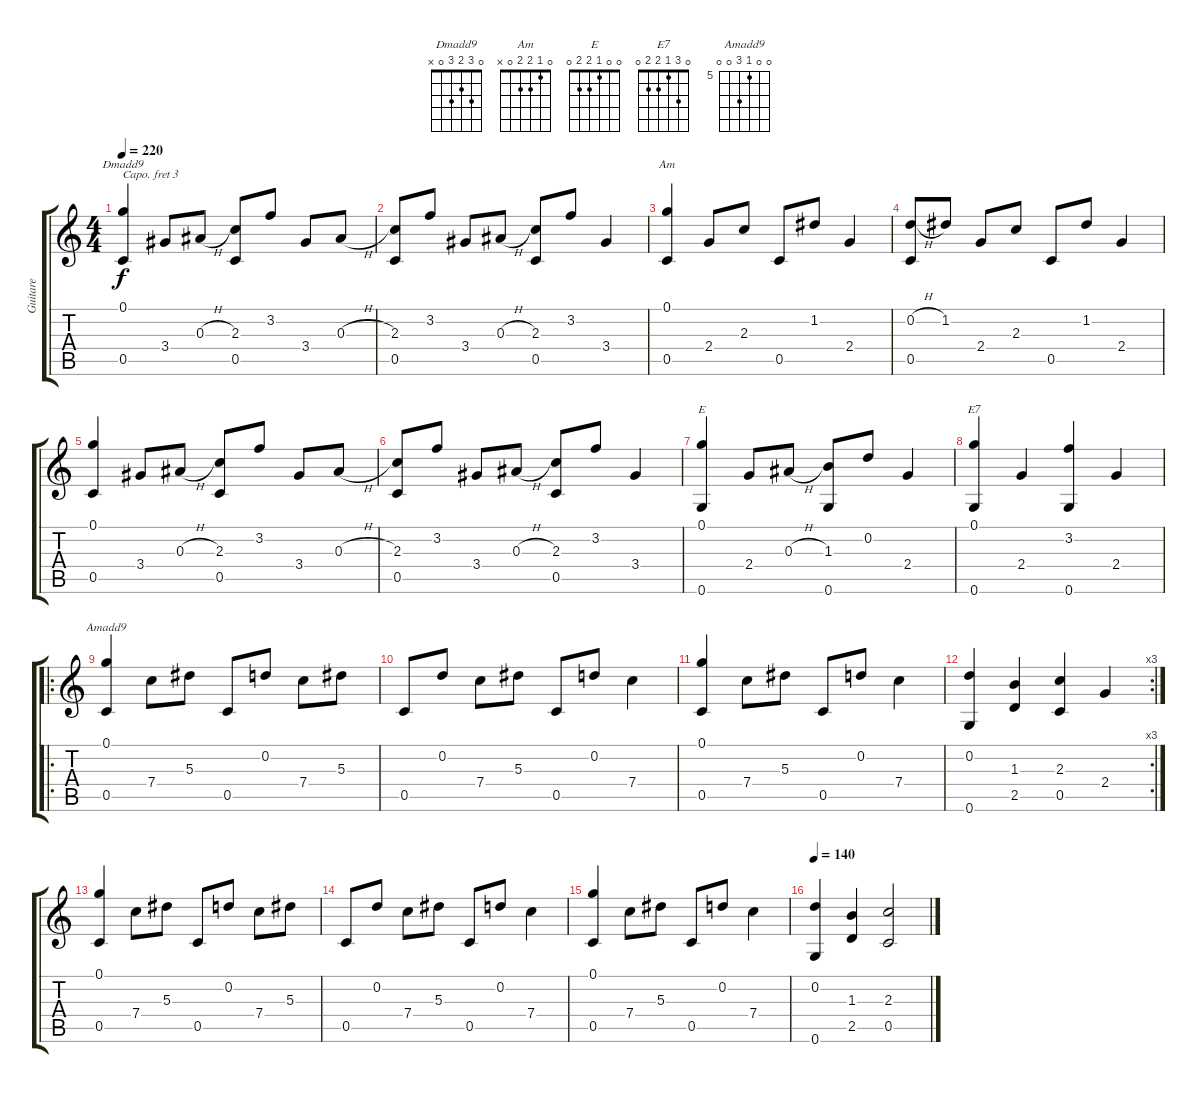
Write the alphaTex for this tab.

\track ("Guitare" "Guitare") {instrument acousticguitarnylon}
\staff {score tabs}
\capo 3
\tuning (E4 B3 G3 D3 A2 E2) {hide}
\chord ("Dmadd9" 0 3 2 3 0 x)
\chord ("Am" 0 1 2 2 0 x)
\chord ("E" 0 0 1 2 2 0)
\chord ("E7" 0 3 1 2 2 0)
\chord ("Amadd9" 0 0 5 7 0 0) {firstfret 5}
\ts (4 4)
\tempo 220
\clef g2
\ks c
(0.1 0.5).4{ch "Dmadd9" dy f} 3.4.8 0.3{h}.8 (2.3 0.5).8 3.2.8 3.4.8 0.3{h}.8 |
(2.3 0.5).8 3.2.8 3.4.8 0.3{h}.8 (2.3 0.5).8 3.2.8 3.4.4 |
(0.1 0.5).4{ch "Am"} 2.4.8 2.3.8 0.5.8 1.2.8 2.4.4 |
(0.2{h} 0.5).8 1.2.8 2.4.8 2.3.8 0.5.8 1.2.8 2.4.4 |
(0.1 0.5).4 3.4.8 0.3{h}.8 (2.3 0.5).8 3.2.8 3.4.8 0.3{h}.8 |
(2.3 0.5).8 3.2.8 3.4.8 0.3{h}.8 (2.3 0.5).8 3.2.8 3.4.4 |
(0.1 0.6).4{ch "E"} 2.4.8 0.3{h}.8 (1.3 0.6).8 0.2.8 2.4.4 |
(0.1 0.6).4{ch "E7"} 2.4.4 (3.2 0.6).4 2.4.4 |
\ro
(0.1 0.5).4{ch "Amadd9"} 7.4.8 5.3.8 0.5.8 0.2.8 7.4.8 5.3.8 |
0.5.8 0.2.8 7.4.8 5.3.8 0.5.8 0.2.8 7.4.4 |
(0.1 0.5).4 7.4.8 5.3.8 0.5.8 0.2.8 7.4.4 |
\rc 3
(0.2 0.6).4 (1.3 2.5).4 (2.3 0.5).4 2.4.4 |
(0.1 0.5).4 7.4.8 5.3.8 0.5.8 0.2.8 7.4.8 5.3.8 |
0.5.8 0.2.8 7.4.8 5.3.8 0.5.8 0.2.8 7.4.4 |
(0.1 0.5).4 7.4.8 5.3.8 0.5.8 0.2.8 7.4.4 |
\tempo 140
(0.2 0.6).4 (1.3 2.5).4 (2.3 0.5).2{volume 8}
